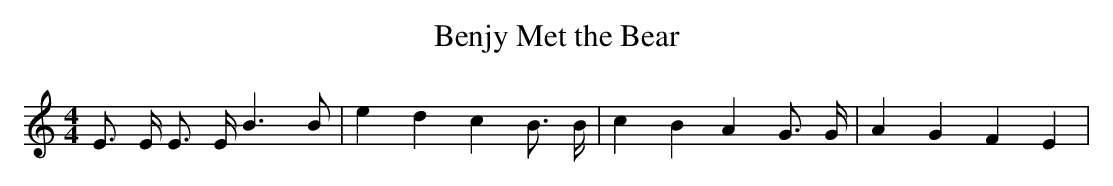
X:1
T:Benjy Met the Bear
M:4/4
L:1/4
K:C
 E3/4 E/4 E3/4 E/4 B3/2 B/2| e d c B3/4 B/4| c B A G3/4 G/4| A G F E|\
